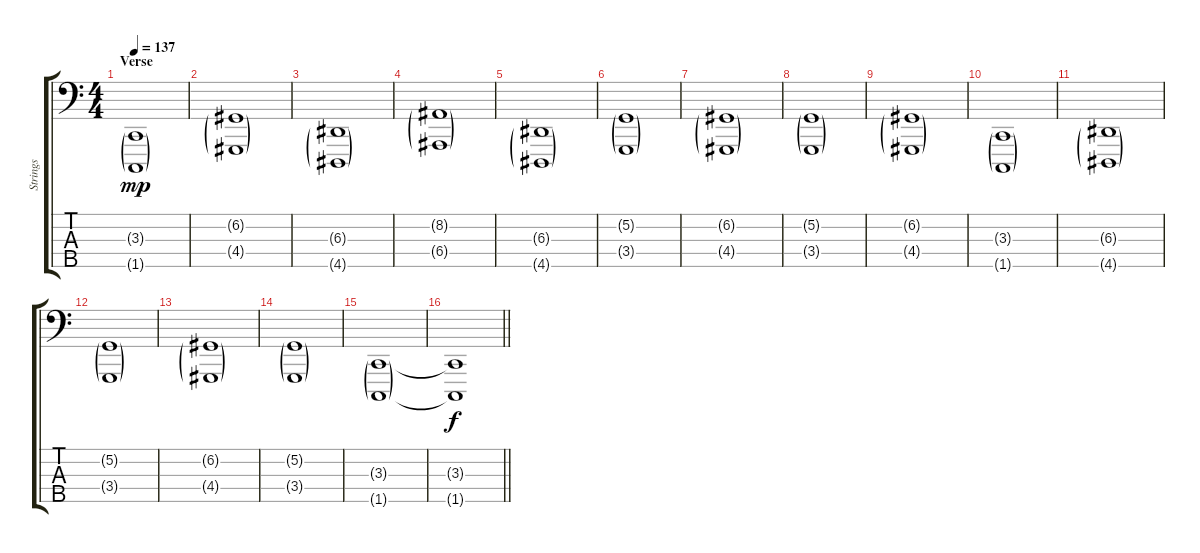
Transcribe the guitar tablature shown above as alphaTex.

\track ("Strings" "Strings") {instrument stringensemble1}
\staff {score tabs}
\tuning (G2 D2 A1 E1 B0) {hide}
\ts (4 4)
\section ("" "Verse ")
\tempo 137
\clef f4
\ks c
(3.3{g} 1.5{g}).1{dy mp} |
(6.2{g} 4.4{g}).1 |
(6.3{g} 4.5{g}).1 |
(8.2{g} 6.4{g}).1 |
(6.3{g} 4.5{g}).1 |
(5.2{g} 3.4{g}).1 |
(6.2{g} 4.4{g}).1 |
(5.2{g} 3.4{g}).1 |
(6.2{g} 4.4{g}).1 |
(3.3{g} 1.5{g}).1 |
(6.3{g} 4.5{g}).1 |
(5.2{g} 3.4{g}).1 |
(6.2{g} 4.4{g}).1 |
(5.2{g} 3.4{g}).1 |
(3.3{g} 1.5{g}).1 |
\barLineRight lightlight
(3.3{t} 1.5{t}).1{dy f}
